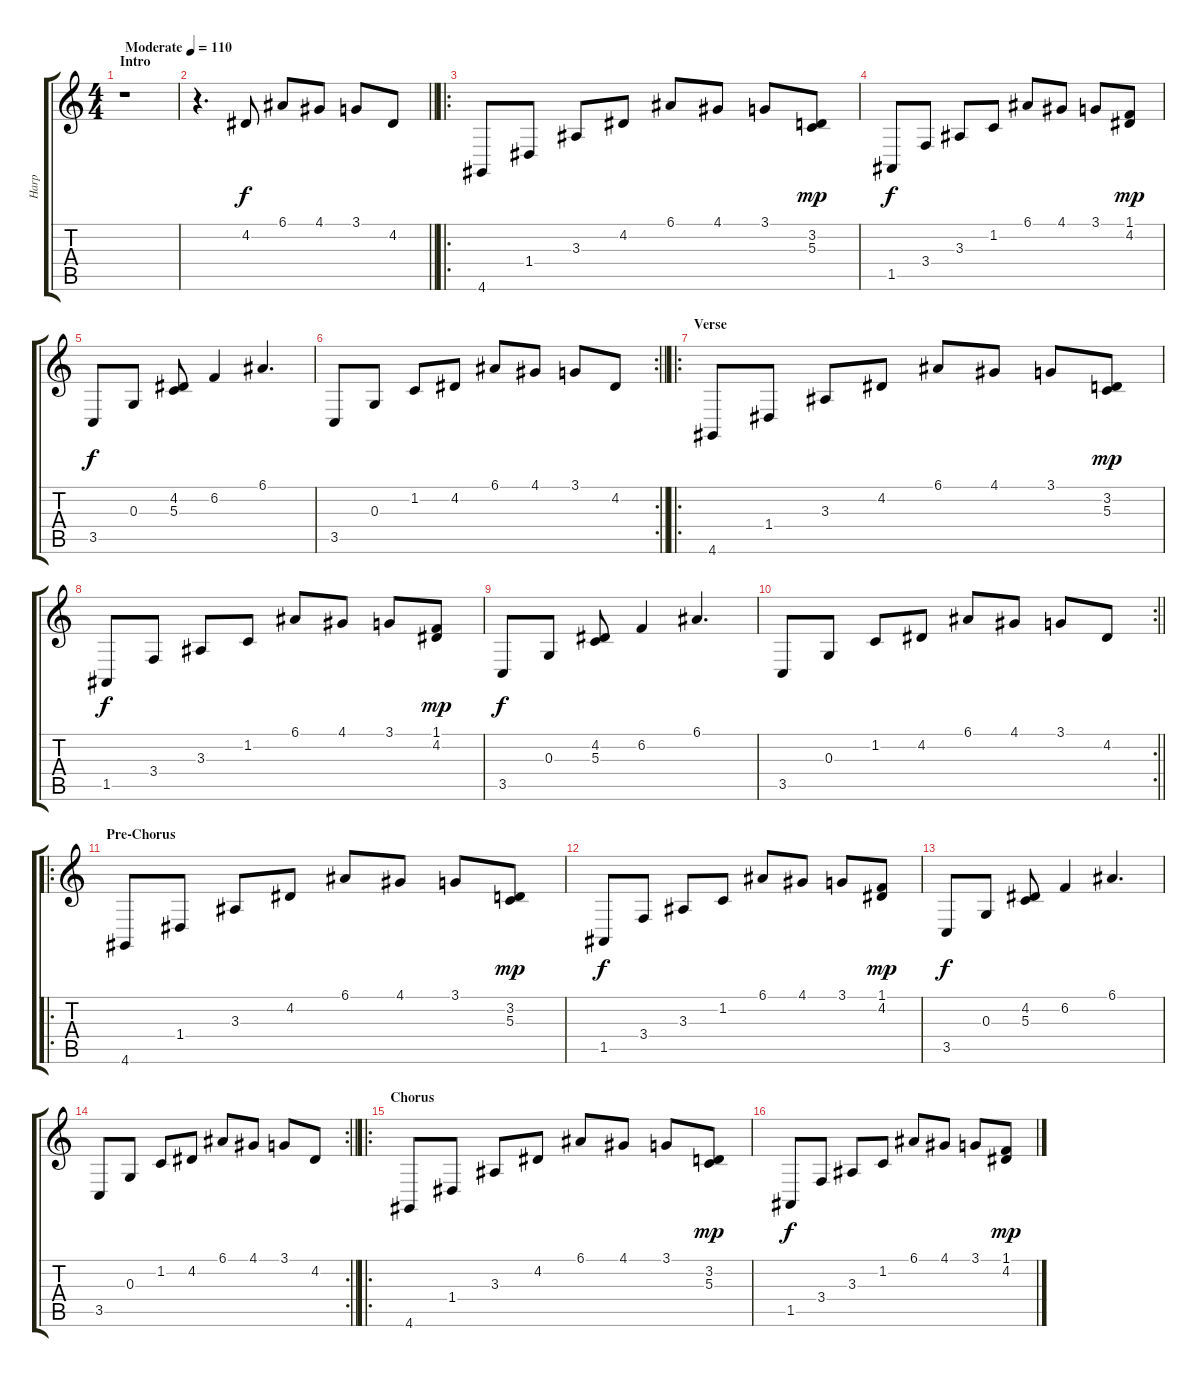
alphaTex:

\track ("Harp" "Harp") {instrument orchestralharp}
\staff {score tabs}
\tuning (E4 B3 G3 D3 A2 E2) {hide}
\ts (4 4)
\section ("" "Intro")
\tempo (110 "Moderate")
\clef g2
\ks c
r.1{dy f instrument orchestralharp} |
\barLineRight lightlight
r.4{d} 4.2.8 6.1.8 4.1.8 3.1.8 4.2.8 |
\ro
4.6.8 1.4.8 3.3.8 4.2.8 6.1.8 4.1.8 3.1.8 (3.2 5.3).8{dy mp} |
1.5.8{dy f} 3.4.8 3.3.8 1.2.8 6.1.8 4.1.8 3.1.8 (1.1 4.2).8{dy mp} |
3.5.8{dy f} 0.3.8 (4.2 5.3).8 6.2.4 6.1.4{d} |
\rc 2
\barLineRight lightlight
3.5.8 0.3.8 1.2.8 4.2.8 6.1.8 4.1.8 3.1.8 4.2.8 |
\ro
\section ("" "Verse")
4.6.8 1.4.8 3.3.8 4.2.8 6.1.8 4.1.8 3.1.8 (3.2 5.3).8{dy mp} |
1.5.8{dy f} 3.4.8 3.3.8 1.2.8 6.1.8 4.1.8 3.1.8 (1.1 4.2).8{dy mp} |
3.5.8{dy f} 0.3.8 (4.2 5.3).8 6.2.4 6.1.4{d} |
\rc 2
\barLineRight lightlight
3.5.8 0.3.8 1.2.8 4.2.8 6.1.8 4.1.8 3.1.8 4.2.8 |
\ro
\section ("" "Pre-Chorus")
4.6.8 1.4.8 3.3.8 4.2.8 6.1.8 4.1.8 3.1.8 (3.2 5.3).8{dy mp} |
1.5.8{dy f} 3.4.8 3.3.8 1.2.8 6.1.8 4.1.8 3.1.8 (1.1 4.2).8{dy mp} |
3.5.8{dy f} 0.3.8 (4.2 5.3).8 6.2.4 6.1.4{d} |
\rc 2
\barLineRight lightlight
3.5.8 0.3.8 1.2.8 4.2.8 6.1.8 4.1.8 3.1.8 4.2.8 |
\ro
\section ("" "Chorus")
4.6.8 1.4.8 3.3.8 4.2.8 6.1.8 4.1.8 3.1.8 (3.2 5.3).8{dy mp} |
1.5.8{dy f} 3.4.8 3.3.8 1.2.8 6.1.8 4.1.8 3.1.8 (1.1 4.2).8{dy mp}
